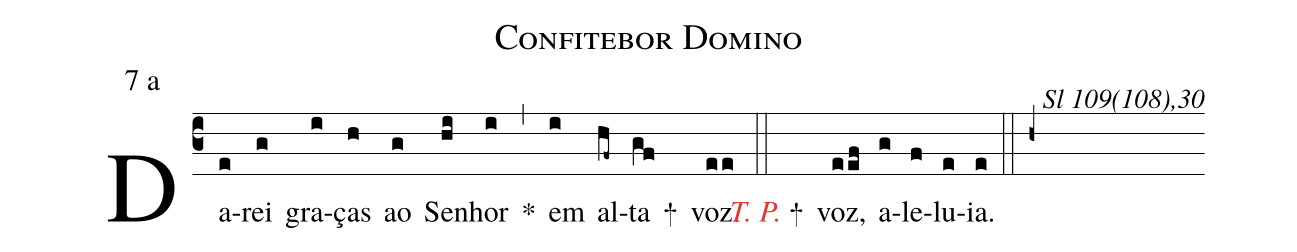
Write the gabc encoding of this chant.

name: Confitebor Domino;
mode: 7;
mode-differentia: a;
commentary: Sl 109(108),30;
%%
(c3)

Da(e)rei(g) gra(i)ças(h) ao(g) Se(hi)nhor(i) *(,) em(i) al(hf~)ta(gf) +() voz.(ee)

(::)

<nlba><c><i>T. P.</i></c> +() voz,</nlba>(eef) a(g)le(f)lu(e)ia.(e)

(::)

(h+)
